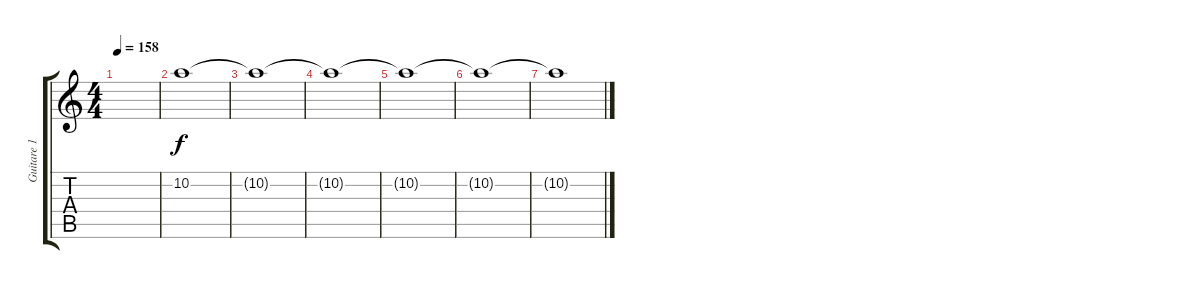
\track ("Guitare 1" "Guitare 1") {instrument distortionguitar}
\staff {score tabs}
\tuning (E4 B3 G3 D3 A2 E2) {hide}
\ts (4 4)
\tempo 158
\clef g2
\ks c
|
10.2.1 |
10.2{t}.1 |
10.2{t}.1 |
10.2{t}.1 |
10.2{t}.1 |
10.2{t}.1
